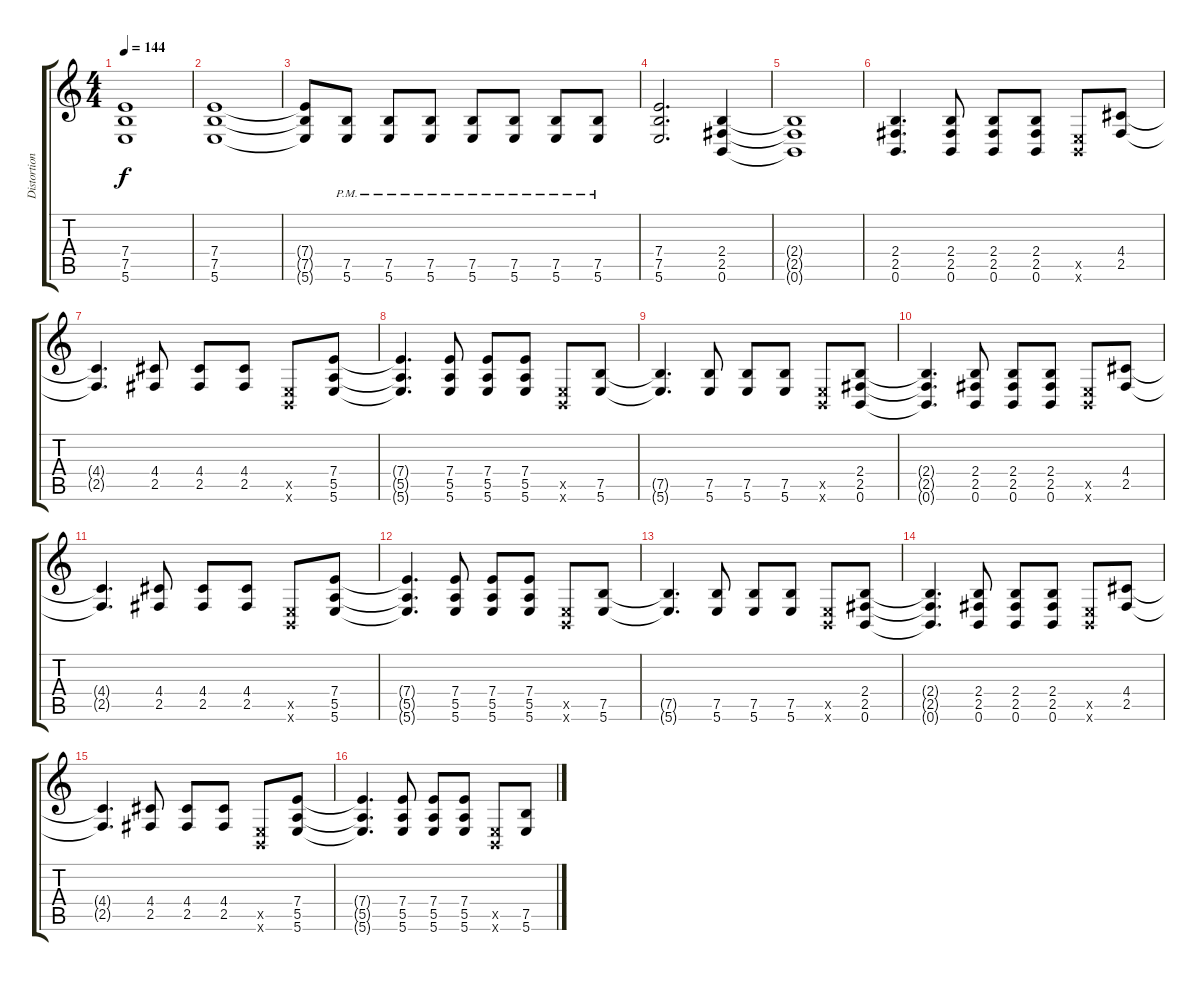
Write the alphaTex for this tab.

\track ("Distortion 2 / Lead 2" "Distortion") {instrument distortionguitar}
\staff {score tabs}
\tuning (B3 Gb3 D3 A2 E2 B1) {hide}
\ts (4 4)
\tempo 144
\clef g2
\ks c
(7.4{t} 7.5{t} 5.6{t}).1{dy f} |
(7.4 7.5 5.6).1 |
(7.4{t} 7.5{t} 5.6{t}).8 (7.5{pm} 5.6{pm}).8 (7.5{pm} 5.6{pm}).8 (7.5{pm} 5.6{pm}).8 (7.5{pm} 5.6{pm}).8 (7.5{pm} 5.6{pm}).8 (7.5{pm} 5.6{pm}).8 (7.5{pm} 5.6{pm}).8 |
(7.4 7.5 5.6).2{d} (2.4 2.5 0.6).4 |
(2.4{t} 2.5{t} 0.6{t}).1 |
(2.4 2.5 0.6).4{d} (2.4 2.5 0.6).8 (2.4 2.5 0.6).8 (2.4 2.5 0.6).8 (0.5{x} 0.6{x}).8 (4.4 2.5).8 |
(4.4{t} 2.5{t}).4{d} (4.4 2.5).8 (4.4 2.5).8 (4.4 2.5).8 (0.5{x} 0.6{x}).8 (7.4 5.5 5.6).8 |
(7.4{t} 5.5{t} 5.6{t}).4{d} (7.4 5.5 5.6).8 (7.4 5.5 5.6).8 (7.4 5.5 5.6).8 (0.5{x} 0.6{x}).8 (7.5 5.6).8 |
(7.5{t} 5.6{t}).4{d} (7.5 5.6).8 (7.5 5.6).8 (7.5 5.6).8 (0.5{x} 0.6{x}).8 (2.4 2.5 0.6).8 |
(2.4{t} 2.5{t} 0.6{t}).4{d} (2.4 2.5 0.6).8 (2.4 2.5 0.6).8 (2.4 2.5 0.6).8 (0.5{x} 0.6{x}).8 (4.4 2.5).8 |
(4.4{t} 2.5{t}).4{d} (4.4 2.5).8 (4.4 2.5).8 (4.4 2.5).8 (0.5{x} 0.6{x}).8 (7.4 5.5 5.6).8 |
(7.4{t} 5.5{t} 5.6{t}).4{d} (7.4 5.5 5.6).8 (7.4 5.5 5.6).8 (7.4 5.5 5.6).8 (0.5{x} 0.6{x}).8 (7.5 5.6).8 |
(7.5{t} 5.6{t}).4{d} (7.5 5.6).8 (7.5 5.6).8 (7.5 5.6).8 (0.5{x} 0.6{x}).8 (2.4 2.5 0.6).8 |
(2.4{t} 2.5{t} 0.6{t}).4{d} (2.4 2.5 0.6).8 (2.4 2.5 0.6).8 (2.4 2.5 0.6).8 (0.5{x} 0.6{x}).8 (4.4 2.5).8 |
(4.4{t} 2.5{t}).4{d} (4.4 2.5).8 (4.4 2.5).8 (4.4 2.5).8 (0.5{x} 0.6{x}).8 (7.4 5.5 5.6).8 |
(7.4{t} 5.5{t} 5.6{t}).4{d} (7.4 5.5 5.6).8 (7.4 5.5 5.6).8 (7.4 5.5 5.6).8 (0.5{x} 0.6{x}).8 (7.5 5.6).8
